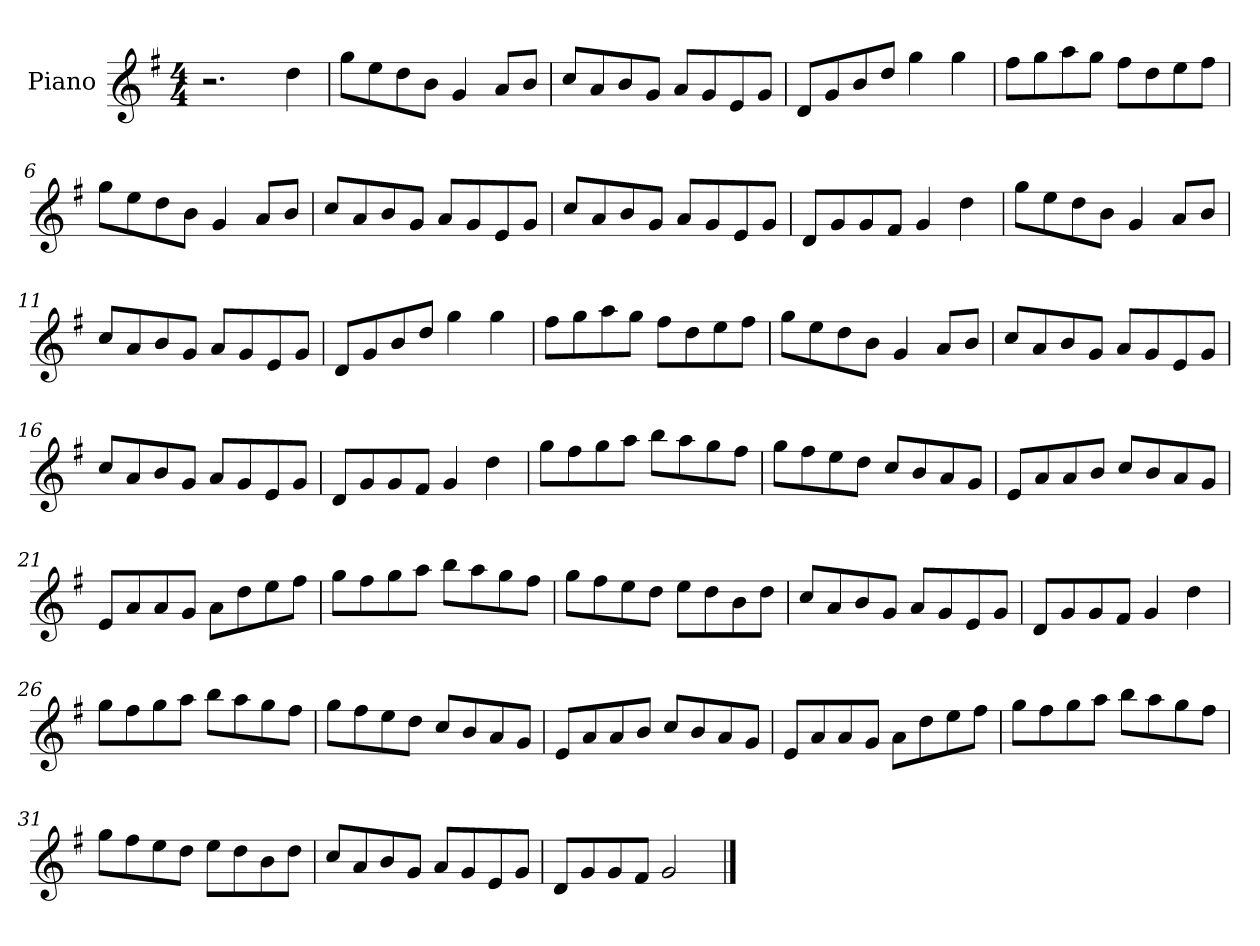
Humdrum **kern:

**kern
*part1
*staff1
*I"Piano
*I'Pno
*clefG2
*k[f#]
*M4/4
=1
2.r
4dd\
=2
8gg\L
8ee\
8dd\
8b\J
4g/
8a/L
8b/J
=3
8cc/L
8a/
8b/
8g/J
8a/L
8g/
8e/
8g/J
=4
8d/L
8g/
8b/
8dd/J
4gg\
4gg\
=5
8ff#\L
8gg\
8aa\
8gg\J
8ff#\L
8dd\
8ee\
8ff#\J
=6
8gg\L
8ee\
8dd\
8b\J
4g/
8a/L
8b/J
=7
8cc/L
8a/
8b/
8g/J
8a/L
8g/
8e/
8g/J
=8
8cc/L
8a/
8b/
8g/J
8a/L
8g/
8e/
8g/J
=9
8d/L
8g/
8g/
8f#/J
4g/
4dd\
=10
8gg\L
8ee\
8dd\
8b\J
4g/
8a/L
8b/J
=11
8cc/L
8a/
8b/
8g/J
8a/L
8g/
8e/
8g/J
=12
8d/L
8g/
8b/
8dd/J
4gg\
4gg\
=13
8ff#\L
8gg\
8aa\
8gg\J
8ff#\L
8dd\
8ee\
8ff#\J
=14
8gg\L
8ee\
8dd\
8b\J
4g/
8a/L
8b/J
=15
8cc/L
8a/
8b/
8g/J
8a/L
8g/
8e/
8g/J
=16
8cc/L
8a/
8b/
8g/J
8a/L
8g/
8e/
8g/J
=17
8d/L
8g/
8g/
8f#/J
4g/
4dd\
=18
8gg\L
8ff#\
8gg\
8aa\J
8bb\L
8aa\
8gg\
8ff#\J
=19
8gg\L
8ff#\
8ee\
8dd\J
8cc/L
8b/
8a/
8g/J
=20
8e/L
8a/
8a/
8b/J
8cc/L
8b/
8a/
8g/J
=21
8e/L
8a/
8a/
8g/J
8a\L
8dd\
8ee\
8ff#\J
=22
8gg\L
8ff#\
8gg\
8aa\J
8bb\L
8aa\
8gg\
8ff#\J
=23
8gg\L
8ff#\
8ee\
8dd\J
8ee\L
8dd\
8b\
8dd\J
=24
8cc/L
8a/
8b/
8g/J
8a/L
8g/
8e/
8g/J
=25
8d/L
8g/
8g/
8f#/J
4g/
4dd\
=26
8gg\L
8ff#\
8gg\
8aa\J
8bb\L
8aa\
8gg\
8ff#\J
=27
8gg\L
8ff#\
8ee\
8dd\J
8cc/L
8b/
8a/
8g/J
=28
8e/L
8a/
8a/
8b/J
8cc/L
8b/
8a/
8g/J
=29
8e/L
8a/
8a/
8g/J
8a\L
8dd\
8ee\
8ff#\J
=30
8gg\L
8ff#\
8gg\
8aa\J
8bb\L
8aa\
8gg\
8ff#\J
=31
8gg\L
8ff#\
8ee\
8dd\J
8ee\L
8dd\
8b\
8dd\J
=32
8cc/L
8a/
8b/
8g/J
8a/L
8g/
8e/
8g/J
=33
8d/L
8g/
8g/
8f#/J
2g/
==
*-
